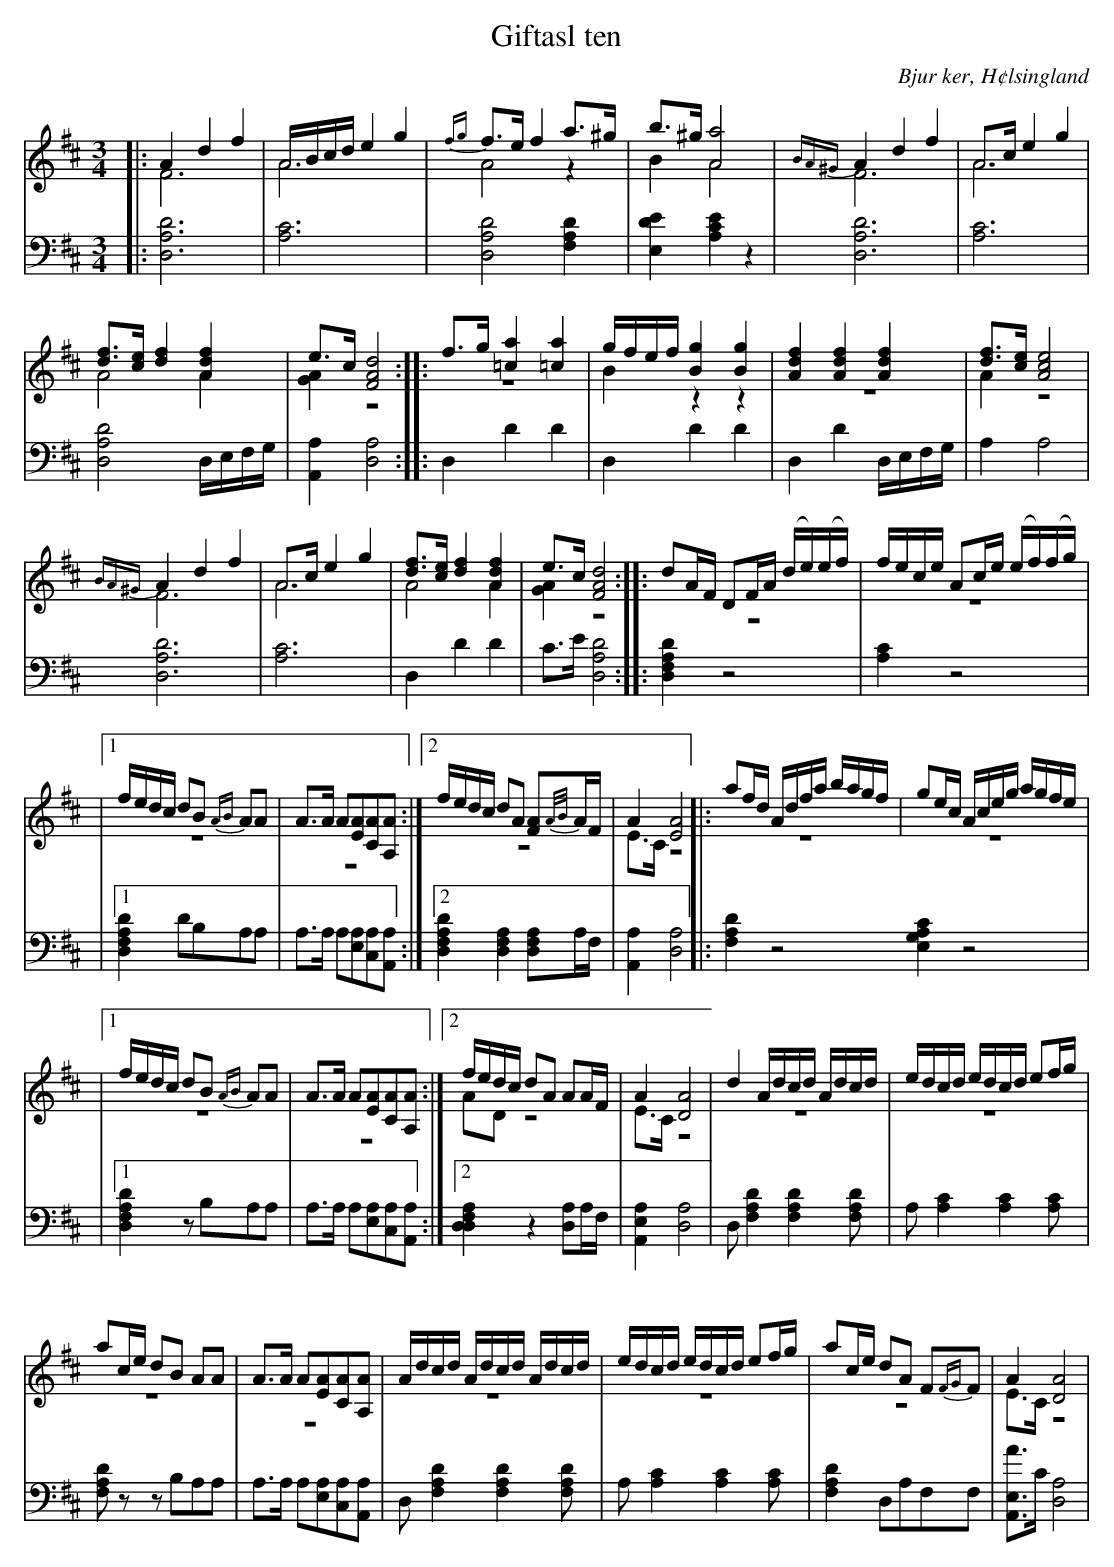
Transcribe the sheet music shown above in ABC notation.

X:1
T: Giftasl ten
O: Bjur ker, H¢lsingland
M: 3/4
L: 1/8
K: D
V:1
V:2 merge
V:3
V:1
|: A2 d2 f2|A/B/c/d/ e2 g2|{fg}f>e f2 a>^g |b>^g [A4a4]|{BA^G}A2 d2 f2|A>c e2 g2|
[df]>[ce] [d2f2] [A2d2f2]| e>c [F4A4d4]:||:f>g [=c2a2] [=c2a2]|g/f/e/f/ [B2g2] [B2g2]|[A2d2f2] [A2d2f2] [A2d2f2] |[df]>[ce] [A4c4e4]|
{BA^G}A2 d2 f2|A>c e2 g2|[df]>[ce] [d2f2] [A2d2f2]| e>c [F4A4d4]:||:dA/F/ DF/A/ (d/e/)(e/f/)|f/e/c/e/ Ac/e/ (e/f/)(f/g/)|
|1 f/e/d/c/ dB {AB}AA|A>A A[EA][CA][A,A]:|2 f/e/d/c/ dA [FA]{A/B/}A/F/|A2 [E4A4]|:af/d/ A/d/f/a/ b/a/g/f/|ge/c/ A/c/e/g/ a/g/f/e/|
|1 f/e/d/c/ dB {AB}AA|A>A A[EA][CA][A,A]:|2 f/e/d/c/ dA AA/F/|A2 [D4A4]|d2 A/d/c/d/ A/d/c/d/|e/d/c/d/ e/d/c/d/ ef/g/|
ac/e/ dB AA|A>A A[EA][CA][A,A]|A/d/c/d/ A/d/c/d/ A/d/c/d/|e/d/c/d/ e/d/c/d/ ef/g/| ac/e/ dA F{FG}F|A2 [D4A4]|
V:2
|: F6| A6|A4 z2|B2 A4|F6|A6|
A4 A2|[G2A2] z4:||:z6|B2 z2 z2|z6|A2 z4|
F6|A6|A4 A2|[G2A2] z4:||:z6|z6|
|1 z6|z6:|2 z6|E>C z4|:z6|z6|
|1 z6|z6:|2 AD z4|E>C z4|z6|z6|
z6|z6|z6|z6|z6|E>C z4|
V:3 clef=bass
|: [D,6A,6D6]| [A,6C6]|[D,4A,4D4] [F,2A,2D2]|[E,2D2E2] [A,2C2E2] z2|[D,6A,6D6]| [A,6C6]|
[D,4A,4D4] D,/E,/F,/G,/|[A,,2A,2] [D,4A,4] :||:D,2 D2 D2|D,2 D2 D2|D,2 D2 D,/E,/F,/G,/|A,2 A,4|
[D,6A,6D6]|[A,6C6]| D,2 D2 D2|C>E [D,4A,4D4] :||:[D,2F,2A,2D2] z4|[A,2C2] z4|
|1 [D,2F,2A,2D2] DB,A,A,|A,>A, A,[E,A,][C,A,][A,,A,]:|2 [D,2F,2A,2D2] [D,2F,2A,2] [D,F,A,]A,/F,/ |[A,,2A,2][D,4A,4]||:[F,2A,2D2] z4 [E,2G,2A,2C2] z4|
|1 [D,2F,2A,2D2] zB,A,A,|A,>A, A,[E,A,][C,A,][A,,A,]:|2 [D,2F,2A,2D,2] z2 [D,A,]A,/F,/| [A,,2E,2A,2] [D,4A,4]|D, [F,2A,2D2] [F,2A,2D2][F,A,D]|A, [A,2C2] [A,2C2] [A,C] |
[F,A,D] zz B,A,A,|A,>A, A,[E,A,][C,A,][A,,A,]|D, [F,2A,2D2] [F,2A,2D2] [F,A,D]|A, [A,2C2] [A,2C2] [A,C] |[F,2A,2D2] D,A,F,F,|[A,,E,A]>C [D,4A,4]|
